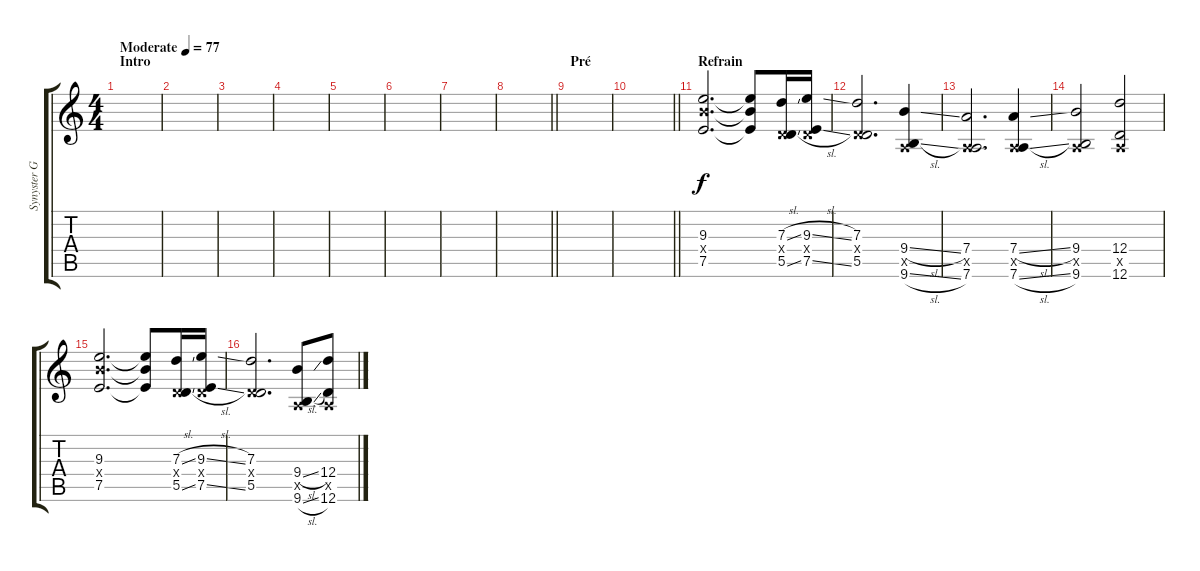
\track ("Synyster Gates (lead)" "Synyster G") {instrument distortionguitar}
\staff {score tabs}
\tuning (E4 B3 G3 D3 A2 D2) {hide}
\ts (4 4)
\section ("" "Intro")
\tempo (77 "Moderate")
\clef g2
\ks c
|
|
|
|
|
|
|
\barLineRight lightlight
|
\section ("" "Pré")
|
\barLineRight lightlight
|
\section ("" "Refrain")
(9.3 9.4{x} 7.5).2{d} (9.3{t} 9.4{t} 7.5{t}).8 (7.3{sl} 0.4{x} 5.5{sl}).16 (9.3{sl} 0.4{x} 7.5{sl}).16 |
(7.3 0.4{x} 5.5).2{d} (9.4{sl} 0.5{x} 9.6{sl}).4 |
(7.4 0.5{x} 7.6).2{d} (7.4{sl} 0.5{x} 7.6{sl}).4 |
(9.4 0.5{x} 9.6).2 (12.4 0.5{x} 12.6).2 |
(9.3 9.4{x} 7.5).2{d} (9.3{t} 9.4{t} 7.5{t}).8 (7.3{sl} 0.4{x} 5.5{sl}).16 (9.3{sl} 0.4{x} 7.5{sl}).16 |
(7.3 0.4{x} 5.5).2{d} (9.4{sl} 0.5{x} 9.6{sl}).8 (12.4{sl} 0.5{x} 12.6{sl}).8
